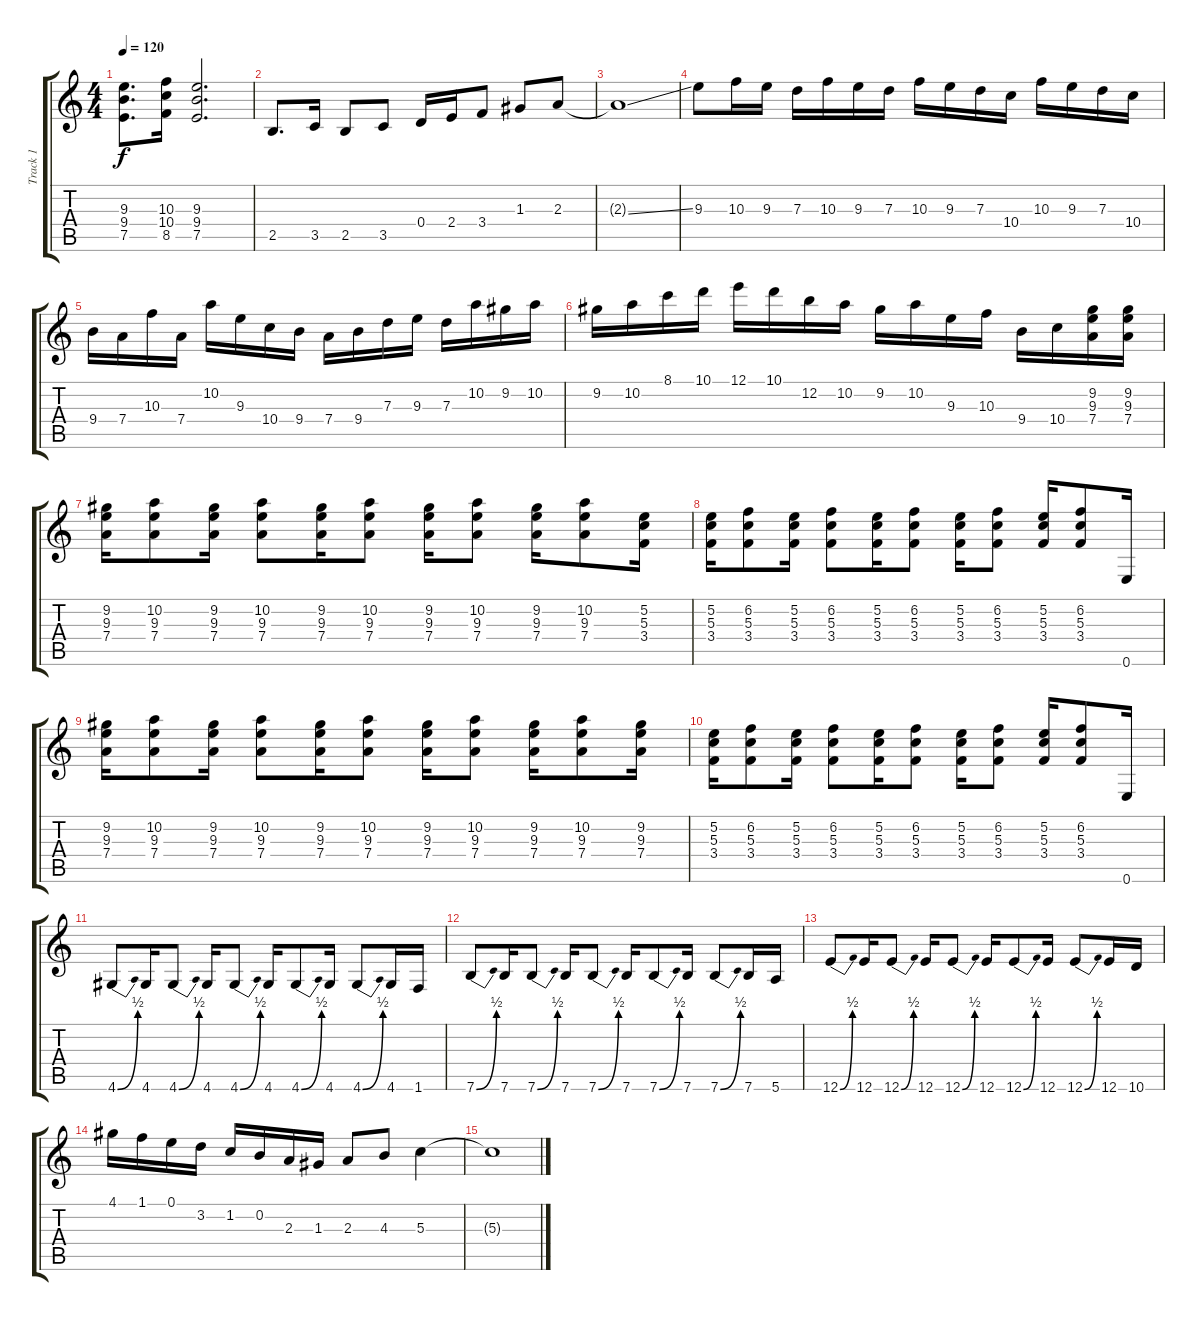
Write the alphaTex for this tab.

\track ("Track 1" "Track 1") {instrument overdrivenguitar}
\staff {score tabs}
\tuning (E4 B3 G3 D3 A2 E2) {hide}
\ts (4 4)
\tempo 120
\clef g2
\ks c
(9.3 9.4 7.5).8{d dy f} (10.3 10.4 8.5).16 (9.3 9.4 7.5).2{d} |
2.5.8{d} 3.5.16 2.5.8 3.5.8 0.4.16 2.4.16 3.4.8 1.3.8 2.3.8 |
2.3{ss t}.1 |
9.3.8 10.3.16 9.3.16 7.3.16 10.3.16 9.3.16 7.3.16 10.3.16 9.3.16 7.3.16 10.4.16 10.3.16 9.3.16 7.3.16 10.4.16 |
9.4.16 7.4.16 10.3.16 7.4.16 10.2.16 9.3.16 10.4.16 9.4.16 7.4.16 9.4.16 7.3.16 9.3.16 7.3.16 10.2.16 9.2.16 10.2.16 |
9.2.16 10.2.16 8.1.16 10.1.16 12.1.16 10.1.16 12.2.16 10.2.16 9.2.16 10.2.16 9.3.16 10.3.16 9.4.16 10.4.16 (9.2 9.3 7.4).16 (9.2 9.3 7.4).16 |
(9.2 9.3 7.4).16 (10.2 9.3 7.4).8 (9.2 9.3 7.4).16 (10.2 9.3 7.4).8 (9.2 9.3 7.4).16 (10.2 9.3 7.4).8 (9.2 9.3 7.4).16 (10.2 9.3 7.4).8 (9.2 9.3 7.4).16 (10.2 9.3 7.4).8 (5.2 5.3 3.4).16 |
(5.2 5.3 3.4).16 (6.2 5.3 3.4).8 (5.2 5.3 3.4).16 (6.2 5.3 3.4).8 (5.2 5.3 3.4).16 (6.2 5.3 3.4).8 (5.2 5.3 3.4).16 (6.2 5.3 3.4).8 (5.2 5.3 3.4).16 (6.2 5.3 3.4).8 0.6.16 |
(9.2 9.3 7.4).16 (10.2 9.3 7.4).8 (9.2 9.3 7.4).16 (10.2 9.3 7.4).8 (9.2 9.3 7.4).16 (10.2 9.3 7.4).8 (9.2 9.3 7.4).16 (10.2 9.3 7.4).8 (9.2 9.3 7.4).16 (10.2 9.3 7.4).8 (9.2 9.3 7.4).16 |
(5.2 5.3 3.4).16 (6.2 5.3 3.4).8 (5.2 5.3 3.4).16 (6.2 5.3 3.4).8 (5.2 5.3 3.4).16 (6.2 5.3 3.4).8 (5.2 5.3 3.4).16 (6.2 5.3 3.4).8 (5.2 5.3 3.4).16 (6.2 5.3 3.4).8 0.6.16 |
4.6{be (bend 0 0 60 2)}.8 4.6.16 4.6{be (bend 0 0 60 2)}.8 4.6.16 4.6{be (bend 0 0 60 2)}.8 4.6.16 4.6{be (bend 0 0 60 2)}.8 4.6.16 4.6{be (bend 0 0 60 2)}.8 4.6.16 1.6.16 |
7.6{be (bend 0 0 60 2)}.8 7.6.16 7.6{be (bend 0 0 60 2)}.8 7.6.16 7.6{be (bend 0 0 60 2)}.8 7.6.16 7.6{be (bend 0 0 60 2)}.8 7.6.16 7.6{be (bend 0 0 60 2)}.8 7.6.16 5.6.16 |
12.6{be (bend 0 0 60 2)}.8 12.6.16 12.6{be (bend 0 0 60 2)}.8 12.6.16 12.6{be (bend 0 0 60 2)}.8 12.6.16 12.6{be (bend 0 0 60 2)}.8 12.6.16 12.6{be (bend 0 0 60 2)}.8 12.6.16 10.6.16 |
4.1.16 1.1.16 0.1.16 3.2.16 1.2.16 0.2.16 2.3.16 1.3.16 2.3.8 4.3.8 5.3.4 |
5.3{t}.1
